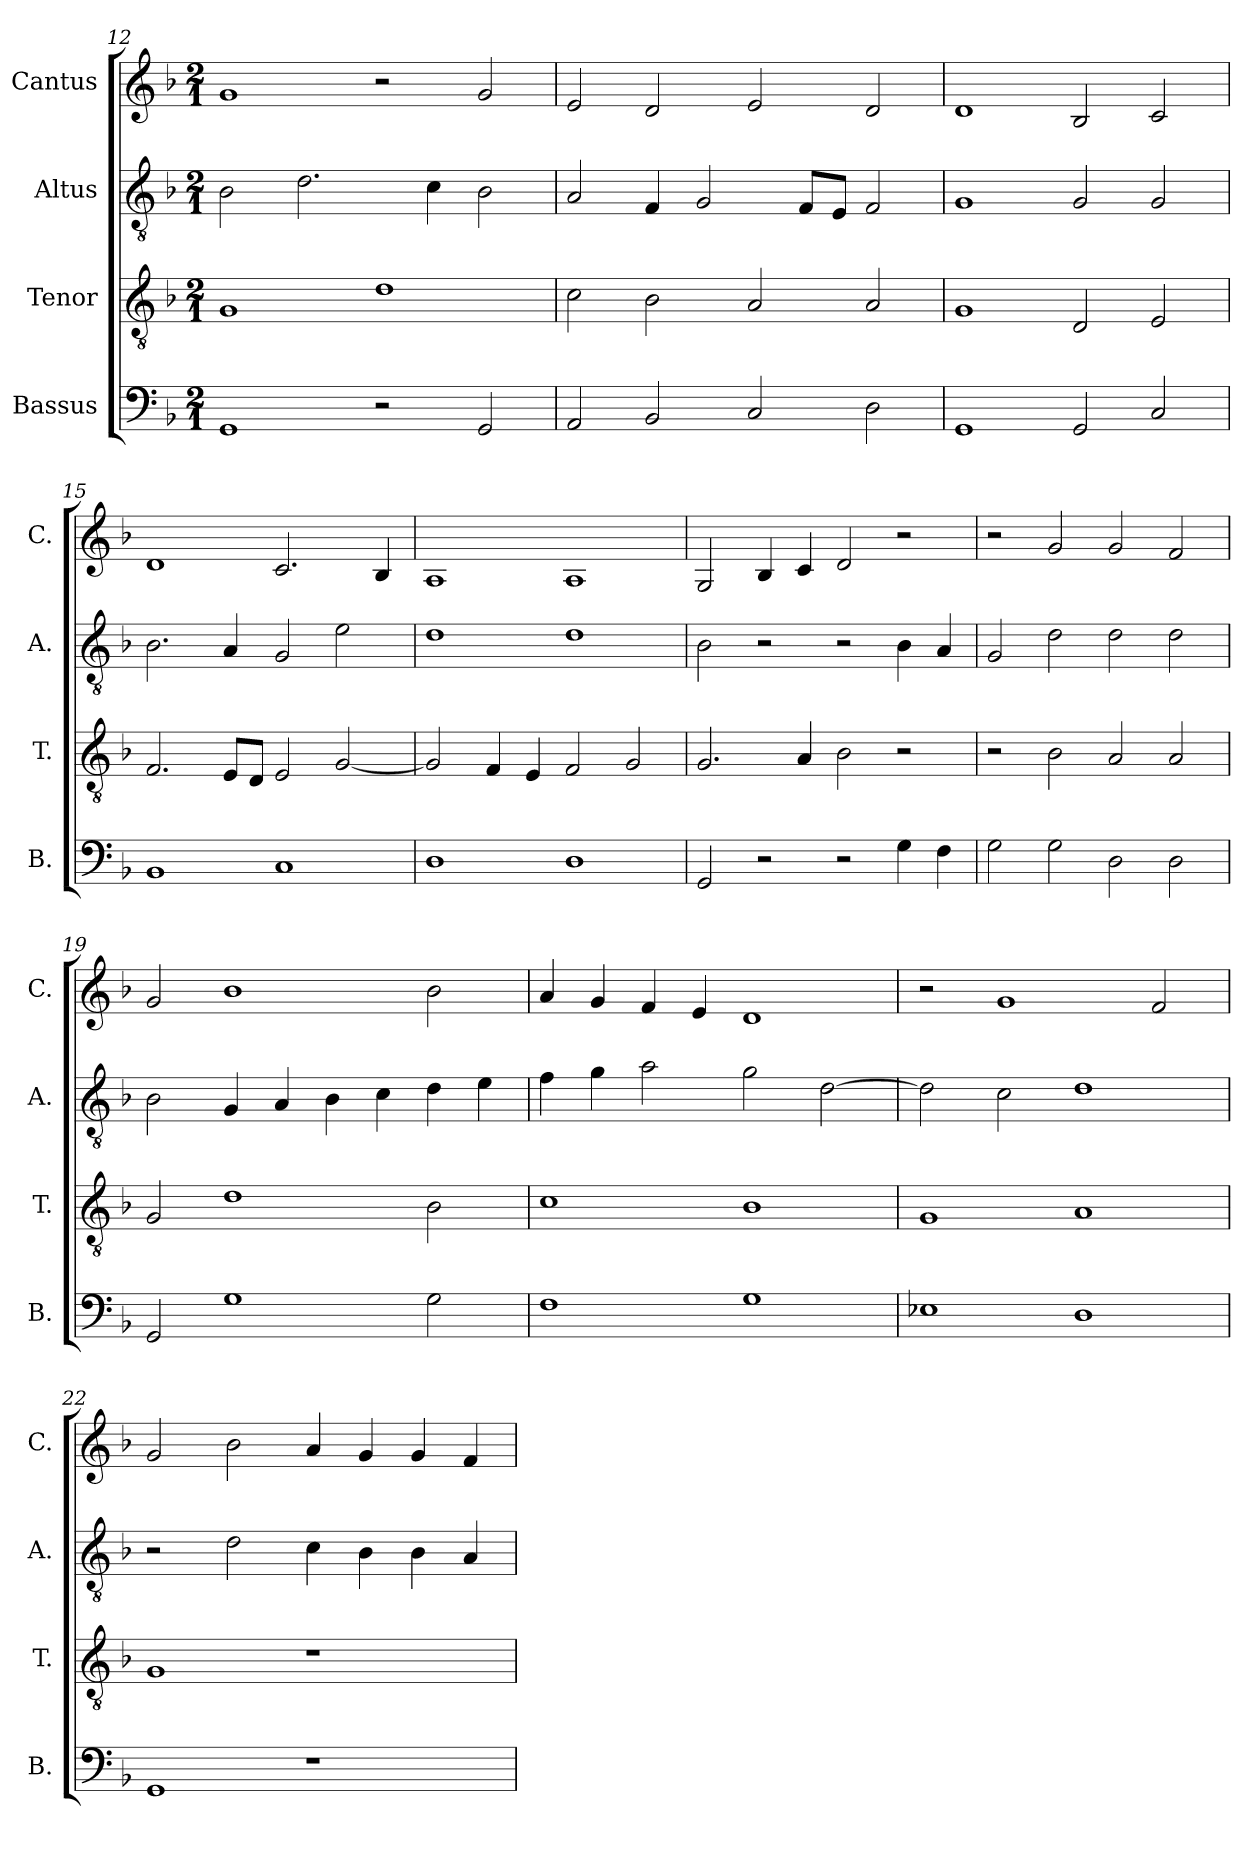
**kern	**kern	**kern	**kern
*part4	*part3	*part2	*part1
*staff4	*staff3	*staff2	*staff1
*I"Bassus	*I"Tenor	*I"Altus	*I"Cantus
*I'B.	*I'T.	*I'A.	*I'C.
*clefF4	*clefGv2	*clefGv2	*clefG2
*k[b-]	*k[b-]	*k[b-]	*k[b-]
*M2/1	*M2/1	*M2/1	*M2/1
=12	=12	=12	=12
1GG	1G	2B-\	1g
.	.	2.d\	.
2r	1d	.	2r
.	.	4c\	.
2GG/	.	2B-\	2g/
=13	=13	=13	=13
2AA/	2c\	2A/	2e/
2BB-/	2B-\	4F/	2d/
.	.	2G/	.
2C/	2A/	.	2e/
.	.	8F/L	.
.	.	8E/J	.
2D\	2A/	2F/	2d/
=14	=14	=14	=14
1GG	1G	1G	1d
2GG/	2D/	2G/	2B-/
2C/	2E/	2G/	2c/
=15	=15	=15	=15
1BB-	2.F/	2.B-\	1d
.	8E/L	4A/	.
.	8D/J	.	.
1C	2E/	2G/	2.c/
.	[2G/	2e\	.
.	.	.	4B-/
=16	=16	=16	=16
1D	2G/]	1d	1A
.	4F/	.	.
.	4E/	.	.
1D	2F/	1d	1A
.	2G/	.	.
=17	=17	=17	=17
2GG/	2.G/	2B-\	2G/
2r	.	2r	4B-/
.	4A/	.	4c/
2r	2B-\	2r	2d/
4G\	2r	4B-\	2r
4F\	.	4A/	.
=18	=18	=18	=18
2G\	2r	2G/	2r
2G\	2B-\	2d\	2g/
2D\	2A/	2d\	2g/
2D\	2A/	2d\	2f/
=19	=19	=19	=19
2GG/	2G/	2B-\	2g/
1G	1d	4G/	1b-
.	.	4A/	.
.	.	4B-\	.
.	.	4c\	.
2G\	2B-\	4d\	2b-\
.	.	4e\	.
=20	=20	=20	=20
1F	1c	4f\	4a/
.	.	4g\	4g/
.	.	2a\	4f/
.	.	.	4e/
1G	1B-	2g\	1d
.	.	[2d\	.
=21	=21	=21	=21
1E-X	1G	2d\]	2r
.	.	2c\	1g
1D	1A	1d	.
.	.	.	2f/
=22	=22	=22	=22
1GG	1G	2r	2g/
.	.	2d\	2b-\
1r	1r	4c\	4a/
.	.	4B-\	4g/
.	.	4B-\	4g/
.	.	4A/	4f/
=	=	=	=
*-	*-	*-	*-
